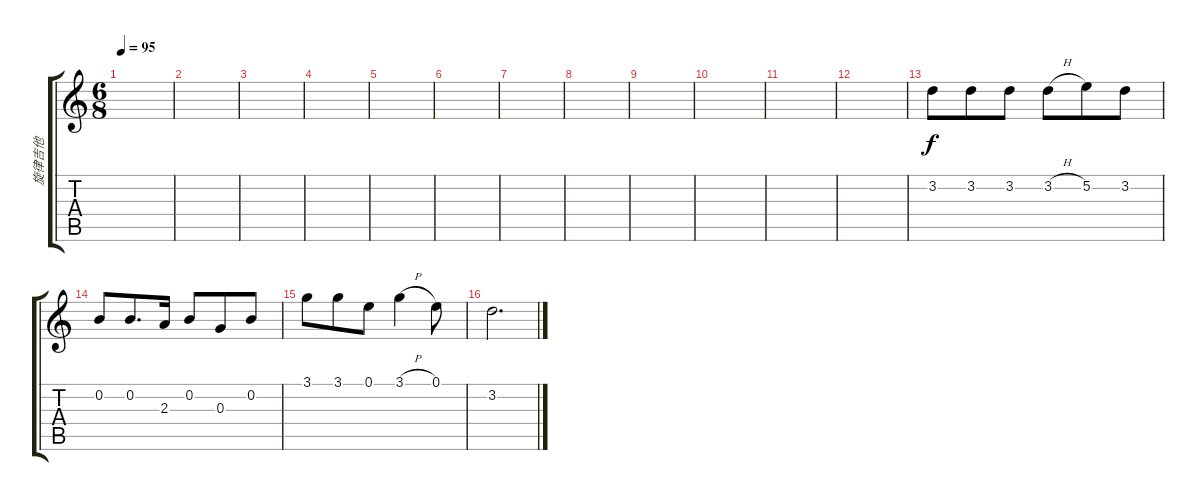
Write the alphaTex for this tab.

\track ("旋律吉他" "旋律吉他") {instrument acousticguitarnylon}
\staff {score tabs}
\tuning (E4 B3 G3 D3 A2 E2) {hide}
\ts (6 8)
\tempo 95
\clef g2
\ks c
|
|
|
|
|
|
|
|
|
|
|
|
3.2.8 3.2.8 3.2.8 3.2{h}.8 5.2.8 3.2.8 |
0.2.8 0.2.8{d} 2.3.16 0.2.8 0.3.8 0.2.8 |
3.1.8 3.1.8 0.1.8 3.1{h}.4 0.1.8 |
3.2.2{d}
